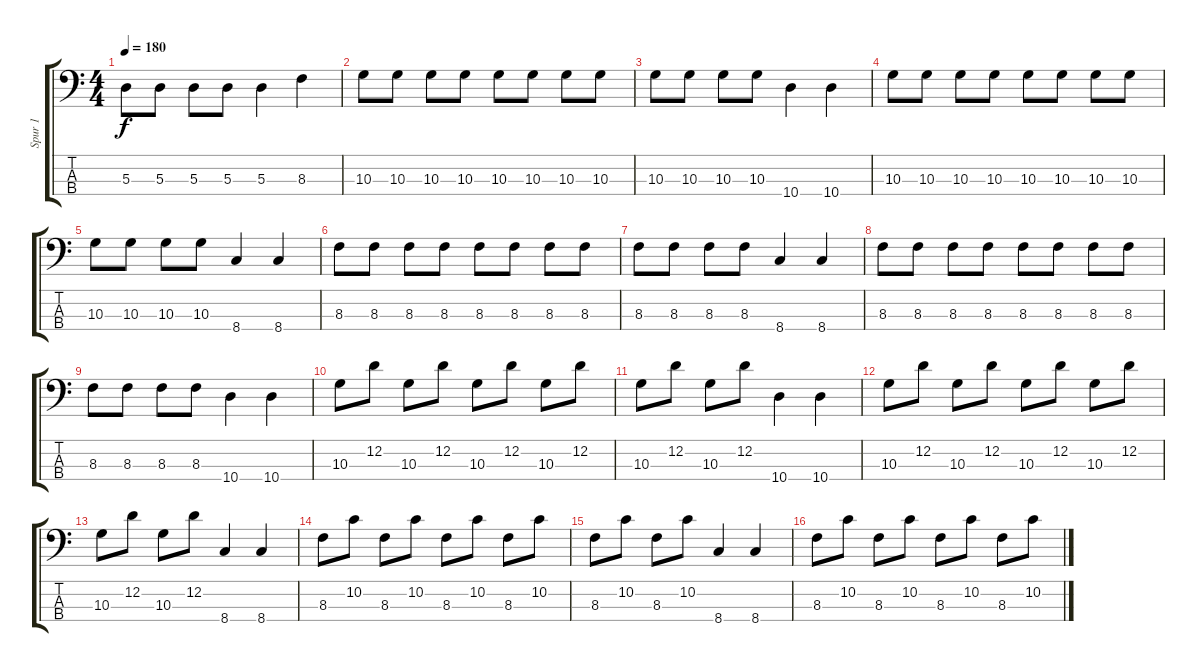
\track ("Spur 1" "Spur 1") {instrument electricbasspick}
\staff {score tabs}
\tuning (G2 D2 A1 E1) {hide}
\ts (4 4)
\tempo 180
\clef f4
\ks c
5.3.8{dy f} 5.3.8 5.3.8 5.3.8 5.3.4 8.3.4 |
10.3.8 10.3.8 10.3.8 10.3.8 10.3.8 10.3.8 10.3.8 10.3.8 |
10.3.8 10.3.8 10.3.8 10.3.8 10.4.4 10.4.4 |
10.3.8 10.3.8 10.3.8 10.3.8 10.3.8 10.3.8 10.3.8 10.3.8 |
10.3.8 10.3.8 10.3.8 10.3.8 8.4.4 8.4.4 |
8.3.8 8.3.8 8.3.8 8.3.8 8.3.8 8.3.8 8.3.8 8.3.8 |
8.3.8 8.3.8 8.3.8 8.3.8 8.4.4 8.4.4 |
8.3.8 8.3.8 8.3.8 8.3.8 8.3.8 8.3.8 8.3.8 8.3.8 |
8.3.8 8.3.8 8.3.8 8.3.8 10.4.4 10.4.4 |
10.3.8 12.2.8 10.3.8 12.2.8 10.3.8 12.2.8 10.3.8 12.2.8 |
10.3.8 12.2.8 10.3.8 12.2.8 10.4.4 10.4.4 |
10.3.8 12.2.8 10.3.8 12.2.8 10.3.8 12.2.8 10.3.8 12.2.8 |
10.3.8 12.2.8 10.3.8 12.2.8 8.4.4 8.4.4 |
8.3.8 10.2.8 8.3.8 10.2.8 8.3.8 10.2.8 8.3.8 10.2.8 |
8.3.8 10.2.8 8.3.8 10.2.8 8.4.4 8.4.4 |
8.3.8 10.2.8 8.3.8 10.2.8 8.3.8 10.2.8 8.3.8 10.2.8
